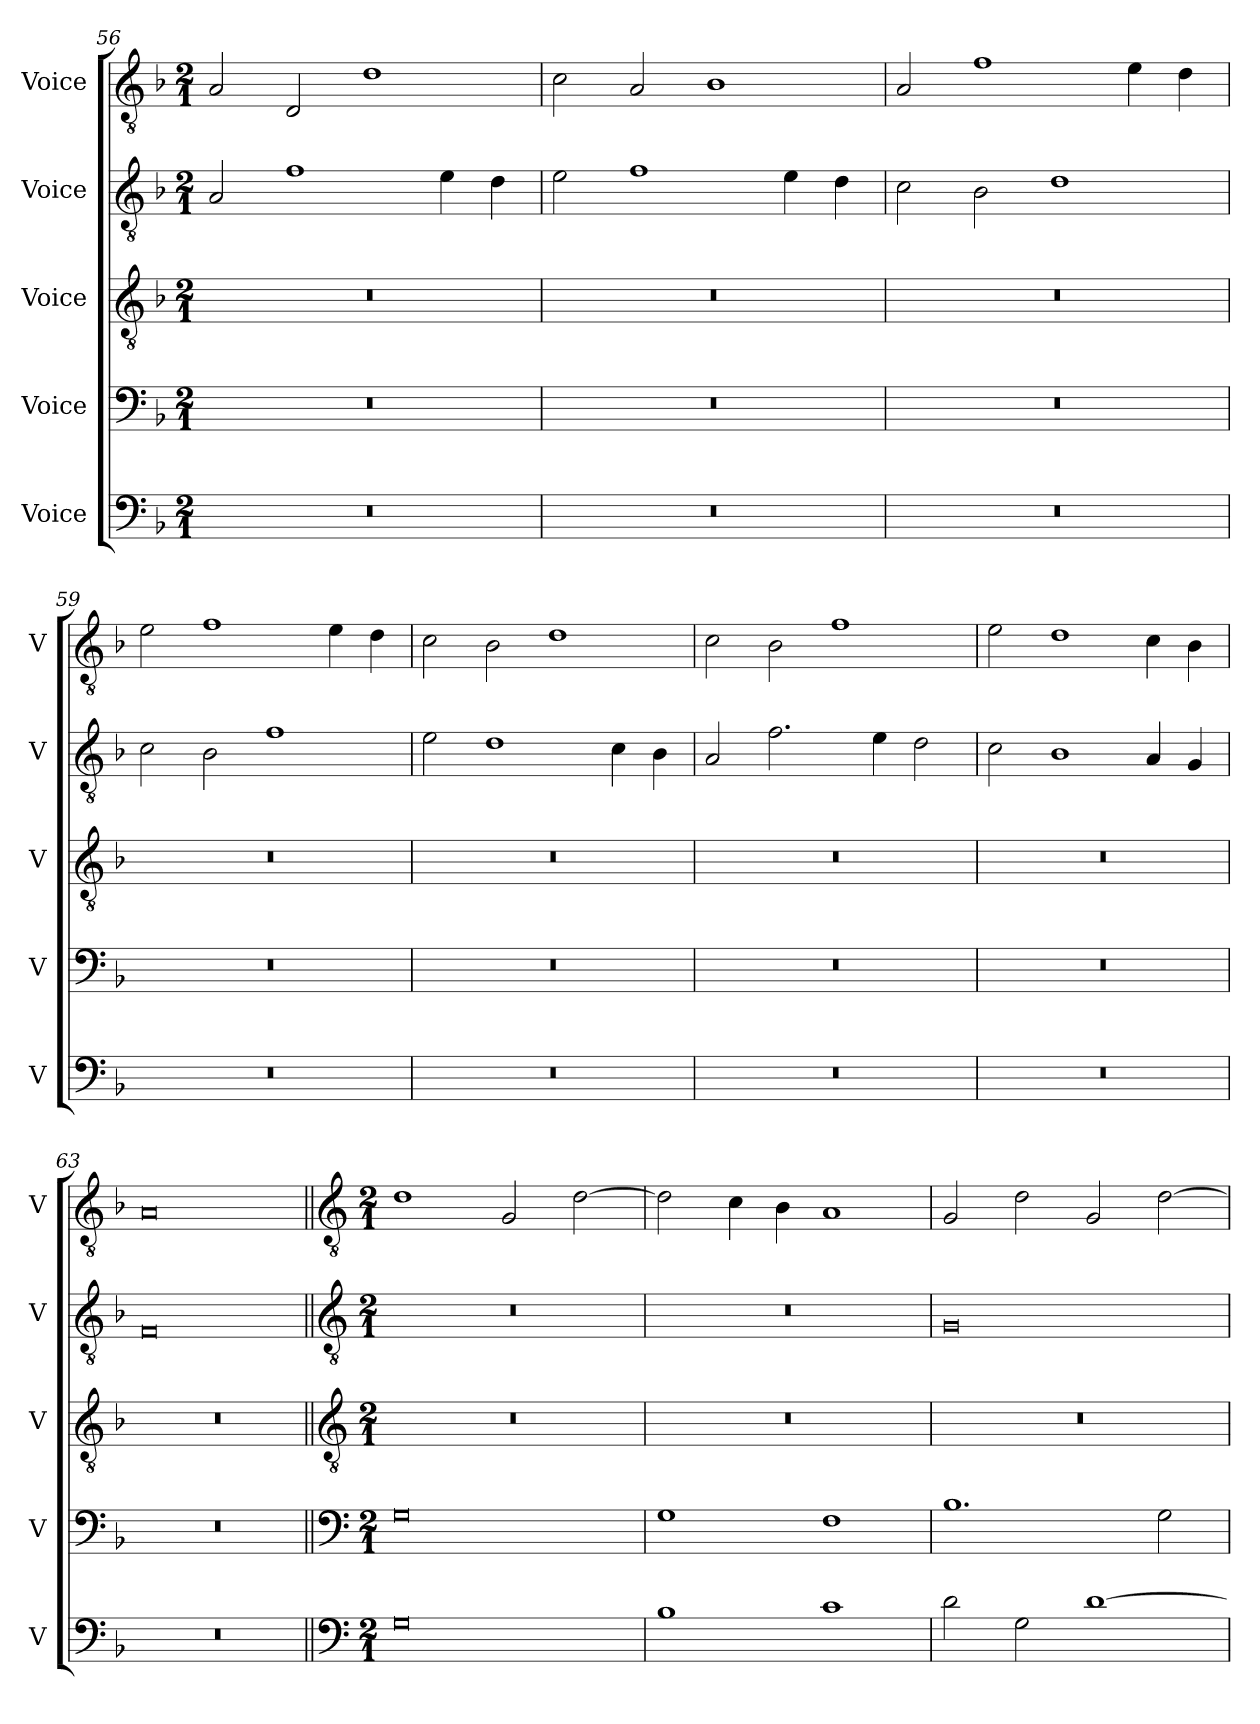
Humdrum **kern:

**kern	**kern	**kern	**kern	**kern
*part5	*part4	*part3	*part2	*part1
*staff5	*staff4	*staff3	*staff2	*staff1
*I"Voice	*I"Voice	*I"Voice	*I"Voice	*I"Voice
*I'V	*I'V	*I'V	*I'V	*I'V
*clefF4	*clefF4	*clefGv2	*clefGv2	*clefGv2
*k[b-]	*k[b-]	*k[b-]	*k[b-]	*k[b-]
*M2/1	*M2/1	*M2/1	*M2/1	*M2/1
=56	=56	=56	=56	=56
0r	0r	0r	2A/	2A/
.	.	.	1f	2D/
.	.	.	.	1d
.	.	.	4e\	.
.	.	.	4d\	.
=57	=57	=57	=57	=57
0r	0r	0r	2e\	2c\
.	.	.	1f	2A/
.	.	.	.	1B-
.	.	.	4e\	.
.	.	.	4d\	.
!!LO:LB:g=z
=58	=58	=58	=58	=58
0r	0r	0r	2c\	2A/
.	.	.	2B-\	1f
.	.	.	1d	.
.	.	.	.	4e\
.	.	.	.	4d\
=59	=59	=59	=59	=59
0r	0r	0r	2c\	2e\
.	.	.	2B-\	1f
.	.	.	1f	.
.	.	.	.	4e\
.	.	.	.	4d\
=60	=60	=60	=60	=60
0r	0r	0r	2e\	2c\
.	.	.	1d	2B-\
.	.	.	.	1d
.	.	.	4c\	.
.	.	.	4B-\	.
=61	=61	=61	=61	=61
0r	0r	0r	2A/	2c\
.	.	.	2.f\	2B-\
.	.	.	.	1f
.	.	.	4e\	.
.	.	.	2d\	.
!!LO:PB:g=z
=62	=62	=62	=62	=62
0r	0r	0r	2c\	2e\
.	.	.	1B-	1d
.	.	.	4A/	4c\
.	.	.	4G/	4B-\
=63	=63	=63	=63	=63
0r	0r	0r	0F	0A
=64||	=64||	=64||	=64||	=64||
*clefF4	*clefF4	*clefGv2	*clefGv2	*clefGv2
*M2/1	*M2/1	*M2/1	*M2/1	*M2/1
0G	0G	0r	0r	1d
.	.	.	.	2G/
.	.	.	.	[2d\
=65	=65	=65	=65	=65
1B-	1G	0r	0r	2d\]
.	.	.	.	4c\
.	.	.	.	4B-\
1c	1F	.	.	1A
!!LO:LB:g=z
=66	=66	=66	=66	=66
2d\	1.B-	0r	0G	2G/
2G\	.	.	.	2d\
[1d	.	.	.	2G/
.	2G\	.	.	[2d\
=	=	=	=	=
*-	*-	*-	*-	*-
